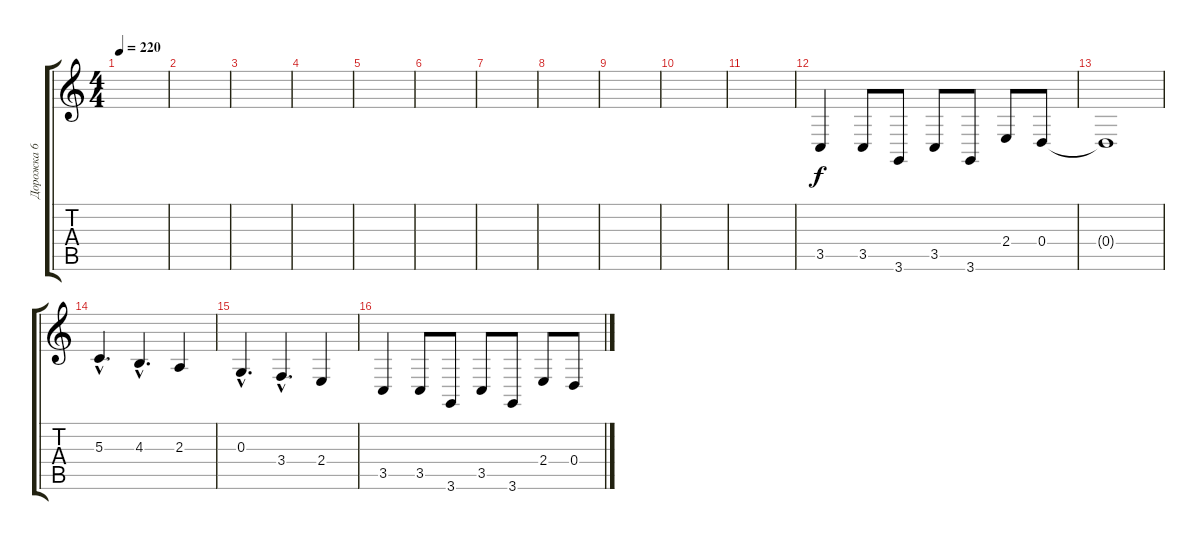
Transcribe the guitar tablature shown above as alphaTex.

\track ("Дорожка 6" "Дорожка 6") {instrument trumpet}
\staff {score tabs}
\tuning (E4 B3 G3 D3 A2 E2) {hide}
\ts (4 4)
\tempo 220
\clef g2
\ks c
|
|
|
|
|
|
|
|
|
|
|
3.5.4 3.5.8 3.6.8 3.5.8 3.6.8 2.4.8 0.4.8 |
0.4{t}.1 |
5.3{hac}.4{d} 4.3{hac}.4{d} 2.3.4 |
0.3{hac}.4{d} 3.4{hac}.4{d} 2.4.4 |
3.5.4 3.5.8 3.6.8 3.5.8 3.6.8 2.4.8 0.4.8
